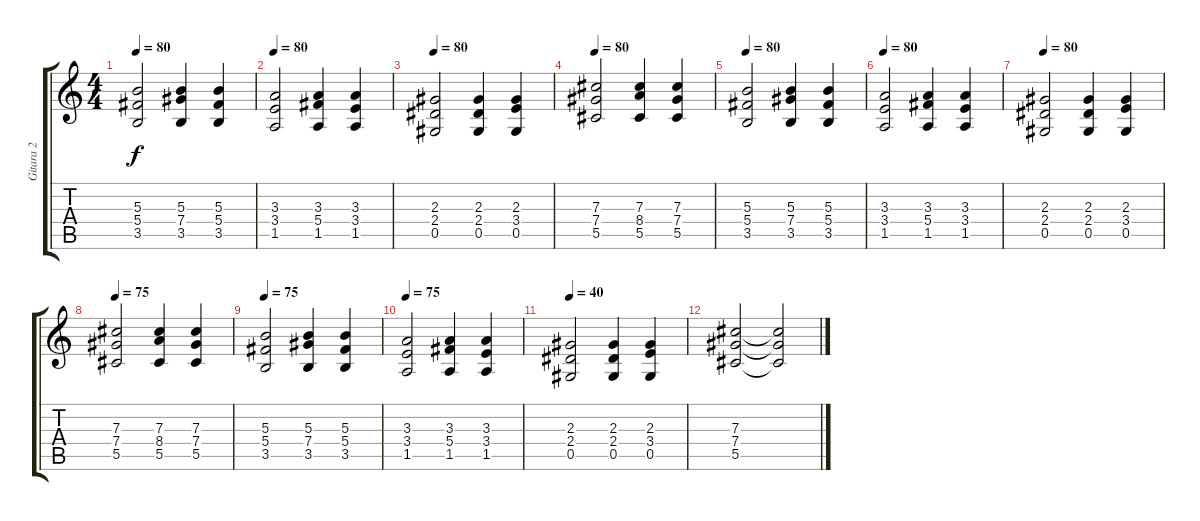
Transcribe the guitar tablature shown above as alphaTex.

\track ("Gitara 2" "Gitara 2") {instrument distortionguitar}
\staff {score tabs}
\tuning (Eb4 Bb3 Gb3 Db3 Ab2 Eb2) {hide}
\ts (4 4)
\tempo 80
\clef g2
\ks c
(5.3 5.4 3.5).2{dy f} (5.3 7.4 3.5).4 (5.3 5.4 3.5).4 |
\tempo 80
(3.3 3.4 1.5).2 (3.3 5.4 1.5).4 (3.3 3.4 1.5).4 |
\tempo 80
(2.3 2.4 0.5).2 (2.3 2.4 0.5).4 (2.3 3.4 0.5).4 |
\tempo 80
(7.3 7.4 5.5).2 (7.3 8.4 5.5).4 (7.3 7.4 5.5).4 |
\tempo 80
(5.3 5.4 3.5).2 (5.3 7.4 3.5).4 (5.3 5.4 3.5).4 |
\tempo 80
(3.3 3.4 1.5).2 (3.3 5.4 1.5).4 (3.3 3.4 1.5).4 |
\tempo 80
(2.3 2.4 0.5).2 (2.3 2.4 0.5).4 (2.3 3.4 0.5).4 |
\tempo 75
(7.3 7.4 5.5).2 (7.3 8.4 5.5).4 (7.3 7.4 5.5).4 |
\tempo 75
(5.3 5.4 3.5).2 (5.3 7.4 3.5).4 (5.3 5.4 3.5).4 |
\tempo 75
(3.3 3.4 1.5).2 (3.3 5.4 1.5).4 (3.3 3.4 1.5).4 |
\tempo 40
(2.3 2.4 0.5).2 (2.3 2.4 0.5).4 (2.3 3.4 0.5).4 |
(7.3 7.4 5.5).2 (7.3{t} 7.4{t} 5.5{t}).2{volume 0}
